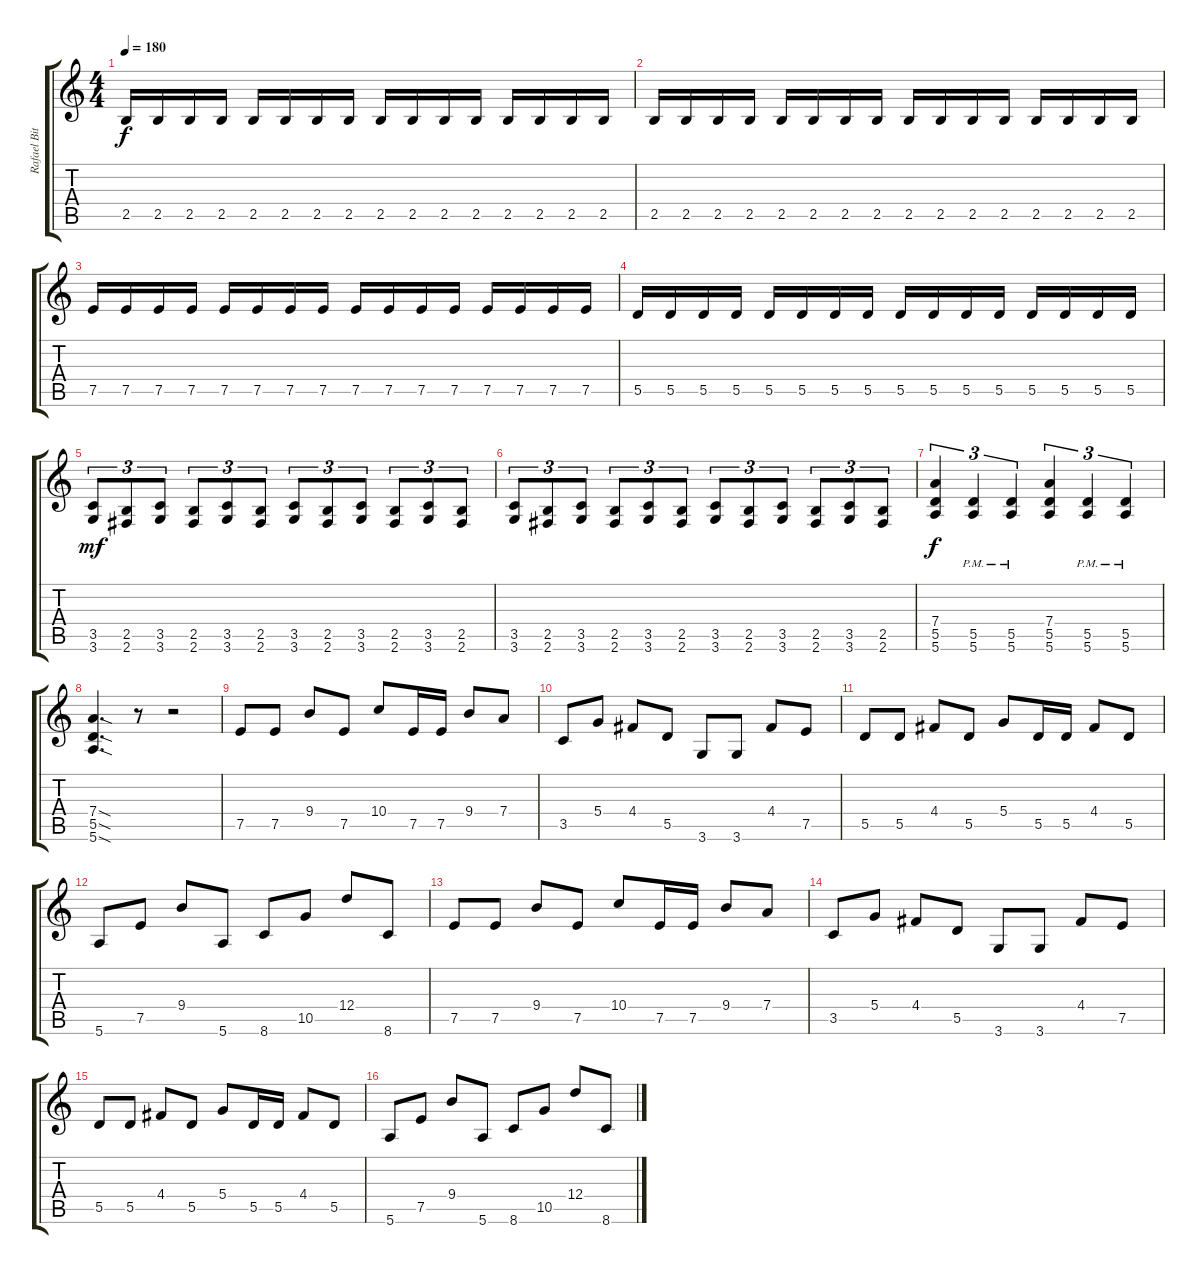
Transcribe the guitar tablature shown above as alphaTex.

\track ("Rafael Bittencourt" "Rafael Bit") {instrument distortionguitar}
\staff {score tabs}
\tuning (E4 B3 G3 D3 A2 E2) {hide}
\ts (4 4)
\tempo 180
\clef g2
\ks c
2.5.16{dy f} 2.5.16 2.5.16 2.5.16 2.5.16 2.5.16 2.5.16 2.5.16 2.5.16 2.5.16 2.5.16 2.5.16 2.5.16 2.5.16 2.5.16 2.5.16 |
2.5.16 2.5.16 2.5.16 2.5.16 2.5.16 2.5.16 2.5.16 2.5.16 2.5.16 2.5.16 2.5.16 2.5.16 2.5.16 2.5.16 2.5.16 2.5.16 |
7.5.16 7.5.16 7.5.16 7.5.16 7.5.16 7.5.16 7.5.16 7.5.16 7.5.16 7.5.16 7.5.16 7.5.16 7.5.16 7.5.16 7.5.16 7.5.16 |
5.5.16 5.5.16 5.5.16 5.5.16 5.5.16 5.5.16 5.5.16 5.5.16 5.5.16 5.5.16 5.5.16 5.5.16 5.5.16 5.5.16 5.5.16 5.5.16 |
(3.5 3.6).8{tu (3 2) dy mf} (2.5 2.6).8{tu (3 2)} (3.5 3.6).8{tu (3 2)} (2.5 2.6).8{tu (3 2)} (3.5 3.6).8{tu (3 2)} (2.5 2.6).8{tu (3 2)} (3.5 3.6).8{tu (3 2)} (2.5 2.6).8{tu (3 2)} (3.5 3.6).8{tu (3 2)} (2.5 2.6).8{tu (3 2)} (3.5 3.6).8{tu (3 2)} (2.5 2.6).8{tu (3 2)} |
(3.5 3.6).8{tu (3 2)} (2.5 2.6).8{tu (3 2)} (3.5 3.6).8{tu (3 2)} (2.5 2.6).8{tu (3 2)} (3.5 3.6).8{tu (3 2)} (2.5 2.6).8{tu (3 2)} (3.5 3.6).8{tu (3 2)} (2.5 2.6).8{tu (3 2)} (3.5 3.6).8{tu (3 2)} (2.5 2.6).8{tu (3 2)} (3.5 3.6).8{tu (3 2)} (2.5 2.6).8{tu (3 2)} |
(7.4 5.5 5.6).4{tu (3 2) dy f} (5.5{pm} 5.6{pm}).4{tu (3 2)} (5.5{pm} 5.6{pm}).4{tu (3 2)} (7.4 5.5 5.6).4{tu (3 2)} (5.5{pm} 5.6{pm}).4{tu (3 2)} (5.5{pm} 5.6{pm}).4{tu (3 2)} |
(7.4{sod} 5.5{sod} 5.6{sod}).4{d} r.8 r.2 |
7.5.8 7.5.8 9.4.8 7.5.8 10.4.8 7.5.16 7.5.16 9.4.8 7.4.8 |
3.5.8 5.4.8 4.4.8 5.5.8 3.6.8 3.6.8 4.4.8 7.5.8 |
5.5.8 5.5.8 4.4.8 5.5.8 5.4.8 5.5.16 5.5.16 4.4.8 5.5.8 |
5.6.8 7.5.8 9.4.8 5.6.8 8.6.8 10.5.8 12.4.8 8.6.8 |
7.5.8 7.5.8 9.4.8 7.5.8 10.4.8 7.5.16 7.5.16 9.4.8 7.4.8 |
3.5.8 5.4.8 4.4.8 5.5.8 3.6.8 3.6.8 4.4.8 7.5.8 |
5.5.8 5.5.8 4.4.8 5.5.8 5.4.8 5.5.16 5.5.16 4.4.8 5.5.8 |
5.6.8 7.5.8 9.4.8 5.6.8 8.6.8 10.5.8 12.4.8 8.6.8
